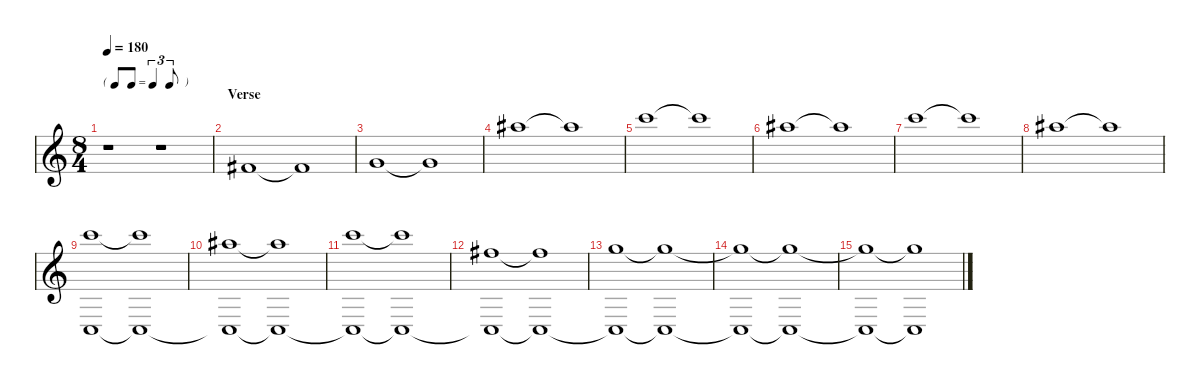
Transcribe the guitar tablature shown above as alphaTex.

\defaultSystemsLayout 4
\hideDynamics
\bracketExtendMode nobrackets
\singleTrackTrackNamePolicy hidden
\multiTrackTrackNamePolicy hidden
\firstSystemTrackNameMode fullname
\firstSystemTrackNameOrientation horizontal
\otherSystemsTrackNameOrientation horizontal
\track ("Keyboard" "org.") {instrument reedorgan}
\staff {score}
\tuning (E4 B3 G3 D3 A2 E2)
\ts (8 4)
\tf triplet8th
\tempo 180
\clef g2
\ks c
r.1{dy f beam Down} r.1{beam Down} |
\section ("" "Verse")
2.1{acc #}.1{beam Up} 2.1{t acc #}.1{beam Up} |
3.1.1{beam Up} 3.1{t}.1{beam Up} |
18.1{acc #}.1{beam Down} 18.1{t acc #}.1{beam Down} |
20.1.1{beam Down} 20.1{t}.1{beam Down} |
18.1{acc #}.1{beam Down} 18.1{t acc #}.1{beam Down} |
20.1.1{beam Down} 20.1{t}.1{beam Down} |
18.1{acc #}.1{beam Down} 18.1{t acc #}.1{beam Down} |
(20.1 3.5).1{beam Up} (20.1{t} 3.5{t}).1{beam Up} |
(18.1{acc #} 3.5{t}).1{beam Up} (18.1{t acc #} 3.5{t}).1{beam Up} |
(20.1 3.5{t}).1{beam Up} (20.1{t} 3.5{t}).1{beam Up} |
(14.1{acc #} 3.5{t}).1{beam Up} (14.1{t acc #} 3.5{t}).1{beam Up} |
(15.1 3.5{t}).1{beam Up} (15.1{t} 3.5{t}).1{beam Up} |
(15.1{t} 3.5{t}).1{beam Up} (15.1{t} 3.5{t}).1{beam Up} |
(15.1{t} 3.5{t}).1{beam Up} (15.1{t} 3.5{t}).1{beam Up}
